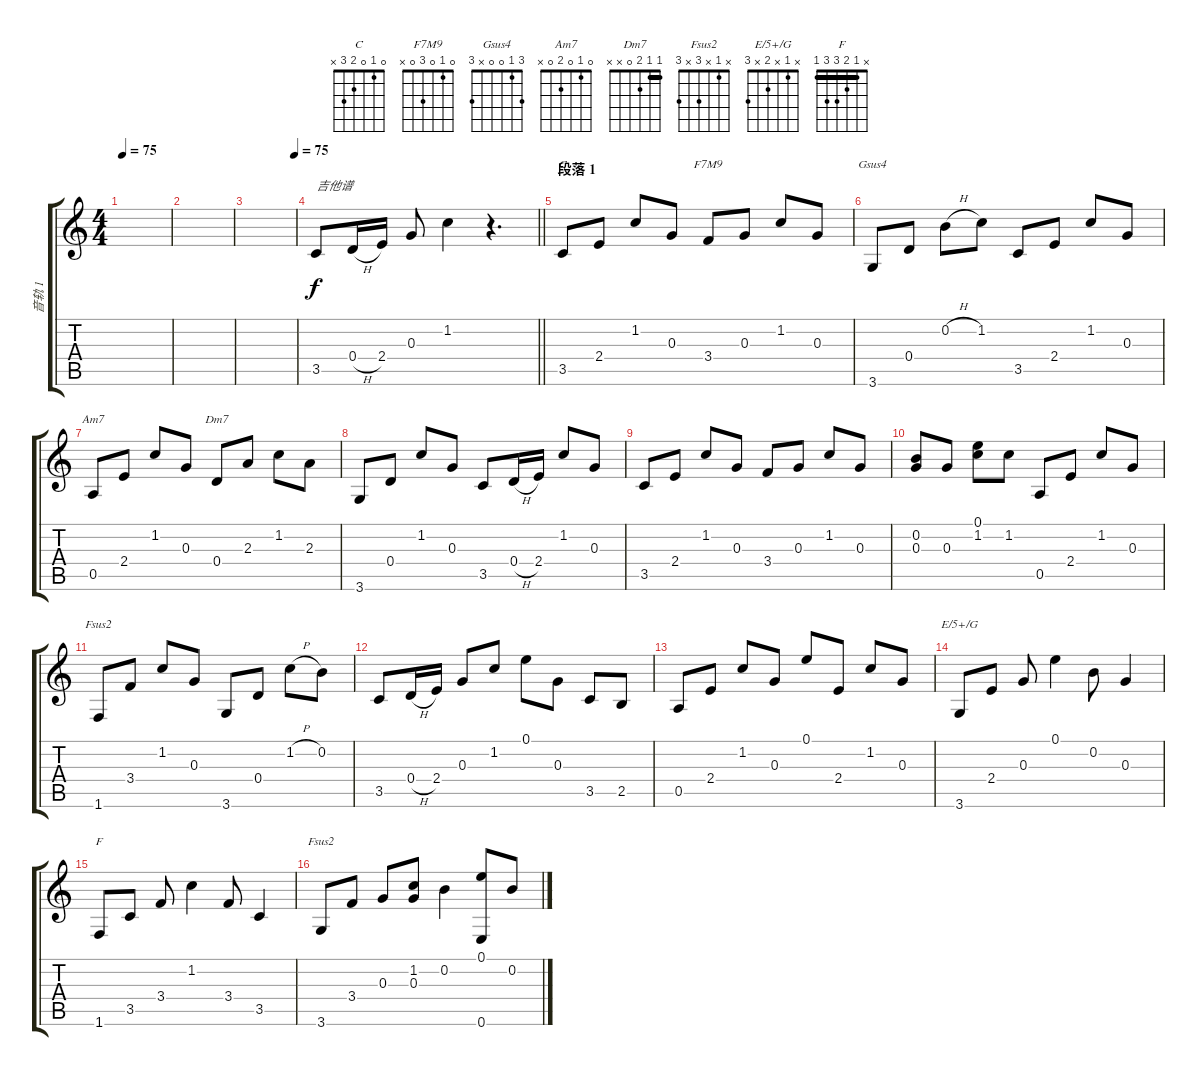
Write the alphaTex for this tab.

\track ("音轨 1" "音轨 1") {instrument acousticguitarnylon}
\staff {score tabs}
\tuning (E4 B3 G3 D3 A2 E2) {hide}
\chord ("C" 0 1 0 2 3 x)
\chord ("F7M9" 0 1 0 3 0 x)
\chord ("Gsus4" 3 1 0 0 x 3)
\chord ("Am7" 0 1 0 2 0 x)
\chord ("Dm7" 1 1 2 0 x x) {barre 1}
\chord ("Fsus2" x 1 0 3 x 1)
\chord ("E/5+/G" x 1 x 2 x 3)
\chord ("F" x 1 2 3 3 1) {barre 1}
\chord ("Fsus2" x 1 x 3 x 3)
\ts (4 4)
\tempo 75
\clef g2
\ks c
|
|
\tempo (75 0.9895833333333334)
|
\barLineRight lightlight
3.5.8{txt "吉他谱"} 0.4{h}.16 2.4.16 0.3.8 1.2.4 r.4{d} |
\section ("" "段落 1")
3.5.8{ch "C"} 2.4.8 1.2.8 0.3.8 3.4.8{ch "F7M9"} 0.3.8 1.2.8 0.3.8 |
3.6.8{ch "Gsus4"} 0.4.8 0.2{h}.8 1.2.8 3.5.8 2.4.8 1.2.8 0.3.8 |
0.5.8{ch "Am7"} 2.4.8 1.2.8 0.3.8 0.4.8{ch "Dm7"} 2.3.8 1.2.8 2.3.8 |
3.6.8 0.4.8 1.2.8 0.3.8 3.5.8 0.4{h}.16 2.4.16 1.2.8 0.3.8 |
3.5.8 2.4.8 1.2.8 0.3.8 3.4.8 0.3.8 1.2.8 0.3.8 |
(0.2 0.3).8 0.3.8 (0.1 1.2).8 1.2.8 0.5.8 2.4.8 1.2.8 0.3.8 |
1.6.8{ch "Fsus2"} 3.4.8 1.2.8 0.3.8 3.6.8 0.4.8 1.2{h}.8 0.2.8 |
3.5.8 0.4{h}.16 2.4.16 0.3.8 1.2.8 0.1.8 0.3.8 3.5.8 2.5.8 |
0.5.8 2.4.8 1.2.8 0.3.8 0.1.8 2.4.8 1.2.8 0.3.8 |
3.6.8{ch "E/5+/G"} 2.4.8 0.3.8 0.1.4 0.2.8 0.3.4 |
1.6.8{ch "F"} 3.5.8 3.4.8 1.2.4 3.4.8 3.5.4 |
3.6.8{ch "Fsus2"} 3.4.8 0.3.8 (1.2 0.3).8 0.2.4 (0.1 0.6).8 0.2.8
